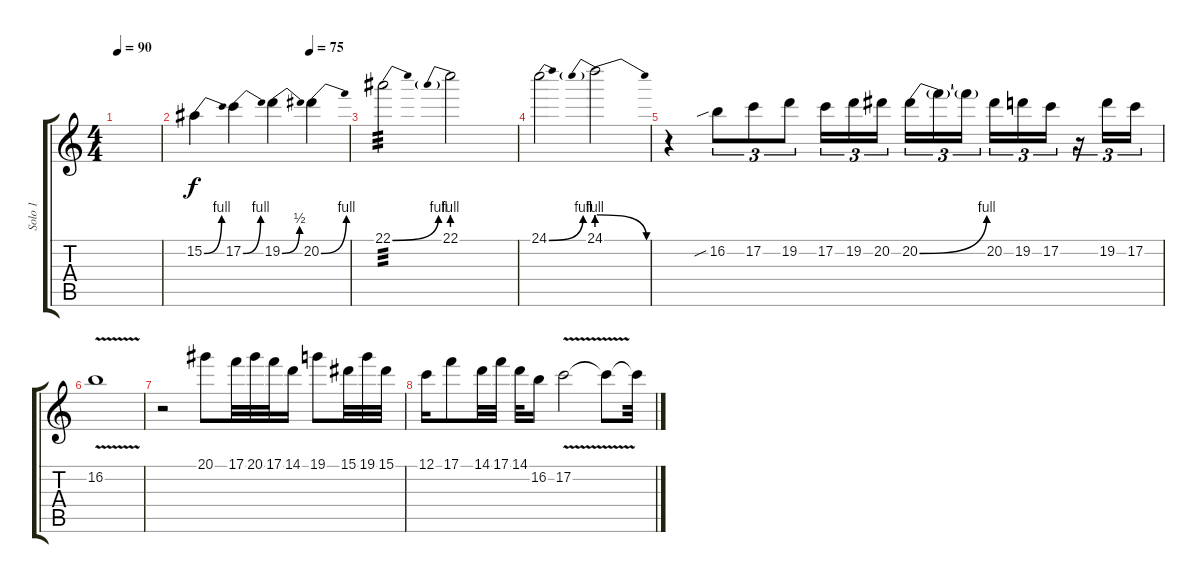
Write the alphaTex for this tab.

\track ("Solo 1" "Solo 1") {instrument distortionguitar}
\staff {score tabs}
\tuning (C4 G3 Eb3 Bb2 F2 C2) {hide}
\ts (4 4)
\tempo 90
\clef g2
\ks c
|
\tempo (75 0.75)
15.2{be (bend 0 0 60 4)}.4 17.2{be (bend 0 0 60 4)}.4 19.2{be (bend 0 0 60 2)}.4 20.2{be (bend 0 0 60 4)}.4 |
22.1{be (bend 0 0 60 4)}.2{tp 3} 22.1{be (prebend 0 4 60 4)}.2 |
24.1{be (bend 0 0 60 4)}.2 24.1{be (prebendrelease 0 4 60 0)}.2 |
r.4 16.2{sib}.8{tu (3 2)} 17.2.8{tu (3 2)} 19.2.8{tu (3 2)} 17.2.16{tu (3 2)} 19.2.16{tu (3 2)} 20.2.16{tu (3 2) beam splitsecondary} 20.2{be (bend 0 0 60 4)}.16{tu (3 2)} 20.2{t}.16{tu (3 2)} 20.2{t}.16{tu (3 2)} 20.2.16{tu (3 2)} 19.2.16{tu (3 2)} 17.2.16{tu (3 2)} r.16{tu (3 2)} 19.2.16{tu (3 2)} 17.2.16{tu (3 2)} |
16.2{v}.1 |
r.2 20.1.8 17.1.32 20.1.32 17.1.32 14.1.16 19.1.8 15.1.32 19.1.32 15.1.32 |
12.1.16 17.1.8 14.1.32 17.1.32 14.1.32 16.2.16 17.2{v}.2 17.2{t}.8 17.2{t}.32
